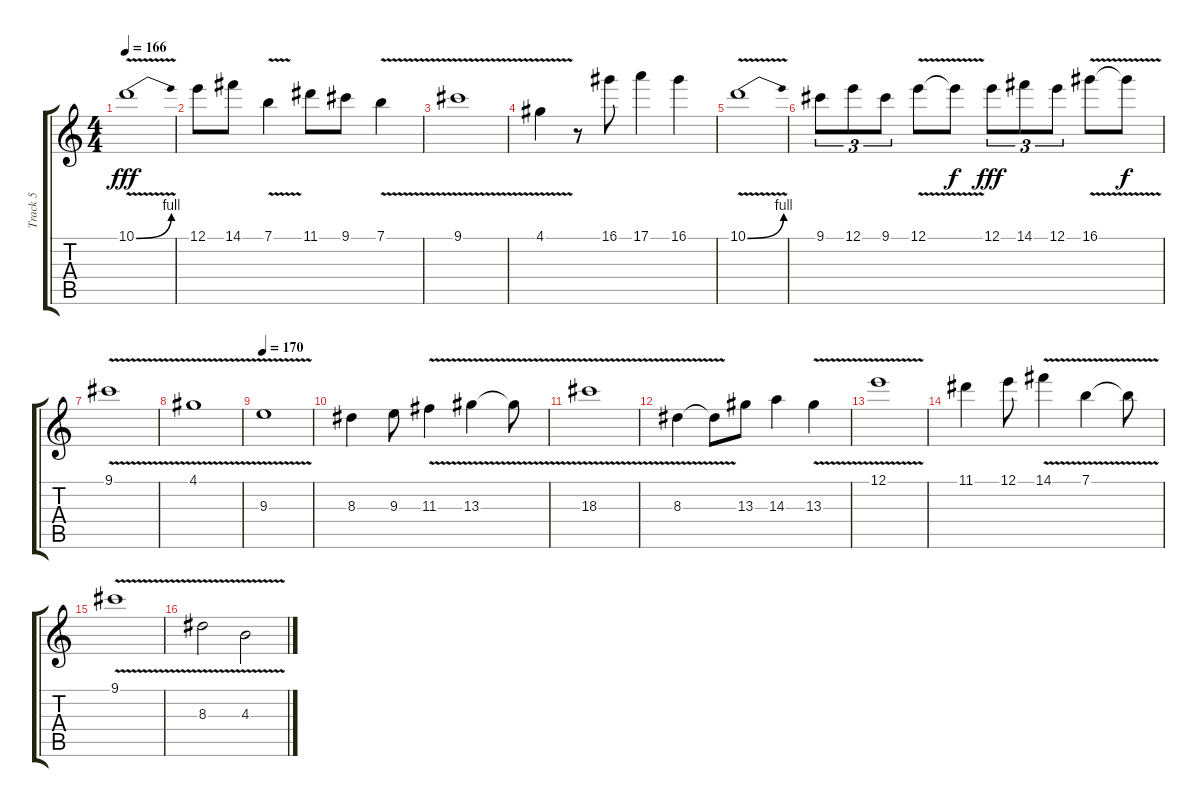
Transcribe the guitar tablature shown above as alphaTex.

\track ("Track 5" "Track 5") {instrument distortionguitar}
\staff {score tabs}
\tuning (E4 B3 G3 D3 A2 E2) {hide}
\ts (4 4)
\tempo 166
\clef g2
\ks c
10.1{be (bend 0 0 60 4) v}.1{dy fff} |
12.1.8 14.1.8 7.1{v}.4 11.1.8 9.1.8 7.1{v}.4 |
9.1{v}.1 |
4.1{v}.4 r.8 16.1.8 17.1.4 16.1.4 |
10.1{be (bend 0 0 60 4) v}.1 |
9.1.8{tu (3 2)} 12.1.8{tu (3 2)} 9.1.8{tu (3 2)} 12.1{v}.8 12.1{t}.8{dy f} 12.1.8{tu (3 2) dy fff} 14.1.8{tu (3 2)} 12.1.8{tu (3 2)} 16.1{v}.8 16.1{t}.8{dy f} |
9.1{v}.1 |
4.1{v}.1 |
\tempo 170
9.3{v}.1{volume 16} |
8.3.4 9.3.8 11.3{v}.4 13.3{v}.4 13.3{t}.8 |
18.3{v}.1 |
8.3{v}.4 8.3{t}.8 13.3.8 14.3.4 13.3{v}.4 |
12.1{v}.1 |
11.1.4 12.1.8 14.1{v}.4 7.1{v}.4 7.1{t}.8 |
9.1{v}.1 |
8.3{v}.2 4.3{v}.2
